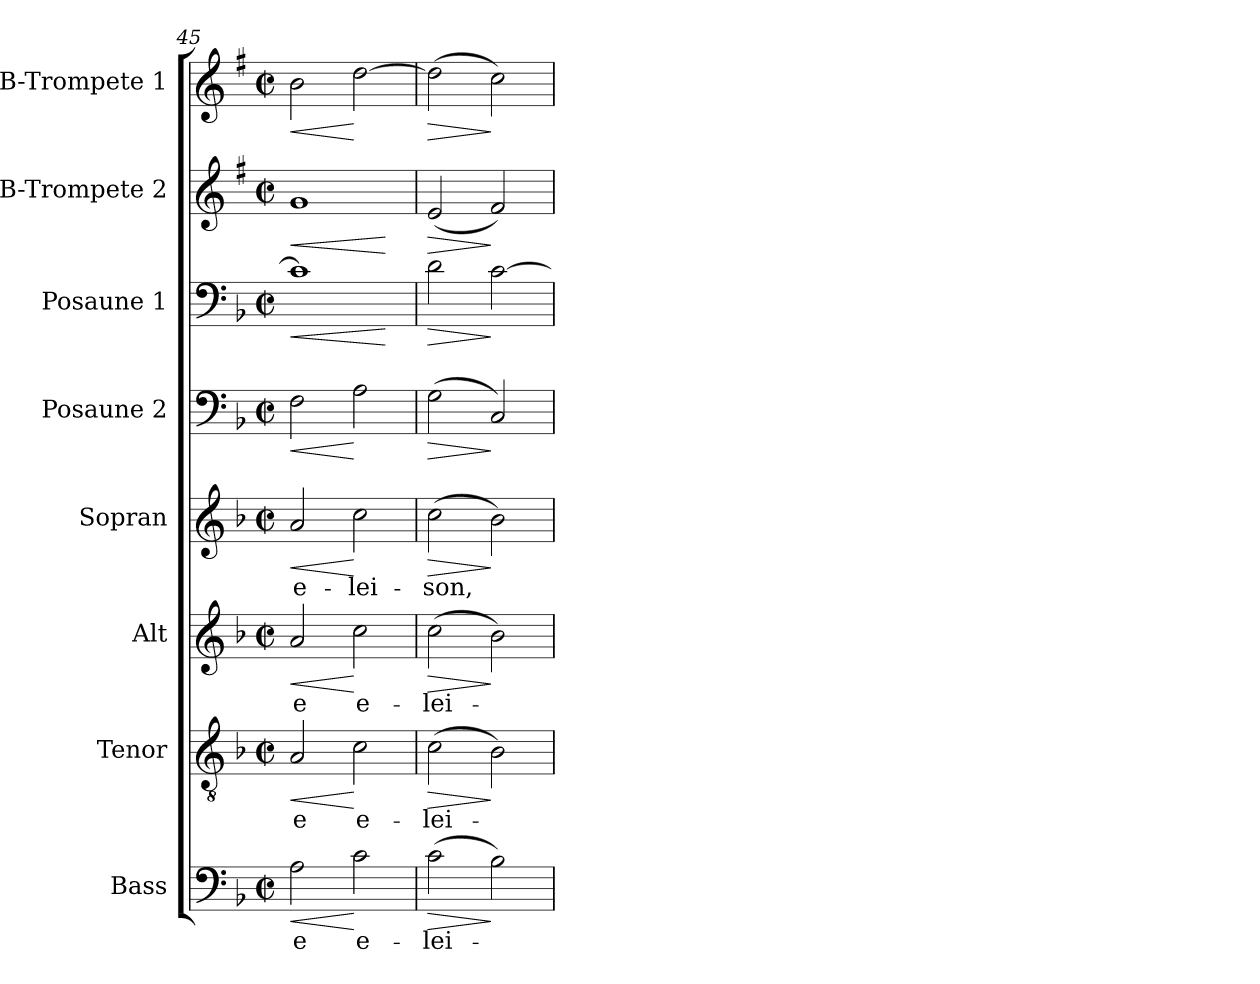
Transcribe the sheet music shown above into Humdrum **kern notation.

**kern	**text	**dynam	**kern	**text	**dynam	**kern	**text	**dynam	**kern	**text	**dynam	**kern	**dynam	**kern	**dynam	**kern	**dynam	**kern	**dynam
*part8	*part8	*part8	*part7	*part7	*part7	*part6	*part6	*part6	*part5	*part5	*part5	*part4	*part4	*part3	*part3	*part2	*part2	*part1	*part1
*staff8	*staff8	*staff8	*staff7	*staff7	*staff7	*staff6	*staff6	*staff6	*staff5	*staff5	*staff5	*staff4	*staff4	*staff3	*staff3	*staff2	*staff2	*staff1	*staff1
*I"Bass	*	*	*I"Tenor	*	*	*I"Alt	*	*	*I"Sopran	*	*	*I"Posaune 2	*	*I"Posaune 1	*	*I"B-Trompete 2	*	*I"B-Trompete 1	*
*I'B.	*	*	*I'T.	*	*	*I'A.	*	*	*I'S.	*	*	*I'Pos. 2	*	*I'Pos. 1	*	*I'B Trp. 2	*	*I'B Trp. 1	*
*clefF4	*	*	*clefGv2	*	*	*clefG2	*	*	*clefG2	*	*	*clefF4	*	*clefF4	*	*clefG2	*	*clefG2	*
*	*	*	*	*	*	*	*	*	*	*	*	*	*	*	*	*ITrd1c2	*	*ITrd1c2	*
*k[b-]	*	*	*k[b-]	*	*	*k[b-]	*	*	*k[b-]	*	*	*k[b-]	*	*k[b-]	*	*k[b-]	*	*k[b-]	*
*F:	*	*	*F:	*	*	*F:	*	*	*F:	*	*	*F:	*	*F:	*	*F:	*	*F:	*
*M2/2	*	*	*M2/2	*	*	*M2/2	*	*	*M2/2	*	*	*M2/2	*	*M2/2	*	*M2/2	*	*M2/2	*
*met(c|)	*	*	*met(c|)	*	*	*met(c|)	*	*	*met(c|)	*	*	*met(c|)	*	*met(c|)	*	*met(c|)	*	*met(c|)	*
=45	=45	=45	=45	=45	=45	=45	=45	=45	=45	=45	=45	=45	=45	=45	=45	=45	=45	=45	=45
!	!LO:LY:b	!LO:HP:b	!	!LO:LY:b	!LO:HP:b	!	!LO:LY:b	!LO:HP:b	!	!LO:LY:b	!LO:HP:b	!	!LO:HP:b	!	!LO:HP:b	!	!LO:HP:b	!	!LO:HP:b
2A\	-e	<	2A/	-e	<	2a/	-e	<	2a/	e-	<	2F\	<	1c]	<	1f	<	2a\	<
!	!LO:LY:b	!	!	!LO:LY:b	!	!	!LO:LY:b	!	!	!LO:LY:b	!	!	!	!	!	!	!	!	!
2c\	e-	[	2c\	e-	[	2cc\	e-	[	2cc\	-lei-	[	2A\	[	.	.	.	.	[2cc\	[
.	.	.	.	.	.	.	.	.	.	.	.	.	.	.	[	.	[	.	.
=46	=46	=46	=46	=46	=46	=46	=46	=46	=46	=46	=46	=46	=46	=46	=46	=46	=46	=46	=46
!	!LO:LY:b	!LO:HP:b	!	!LO:LY:b	!LO:HP:b	!	!LO:LY:b	!LO:HP:b	!	!LO:LY:b	!LO:HP:b	!	!LO:HP:b	!	!LO:HP:b	!	!LO:HP:b	!	!LO:HP:b
(>2c\	-lei-	>	(>2c\	-lei-	>	(>2cc\	-lei-	>	(>2cc\	-son,	>	(>2G\	>	2d\	>	(<2d/	>	(>2cc\]	>
2B-\)	.	]	2B-\)	.	]	2b-\)	.	]	2b-\)	.	]	2C/)	]	[2c\	]	2e/)	]	2b-\)	]
=	=	=	=	=	=	=	=	=	=	=	=	=	=	=	=	=	=	=	=
*-	*-	*-	*-	*-	*-	*-	*-	*-	*-	*-	*-	*-	*-	*-	*-	*-	*-	*-	*-
